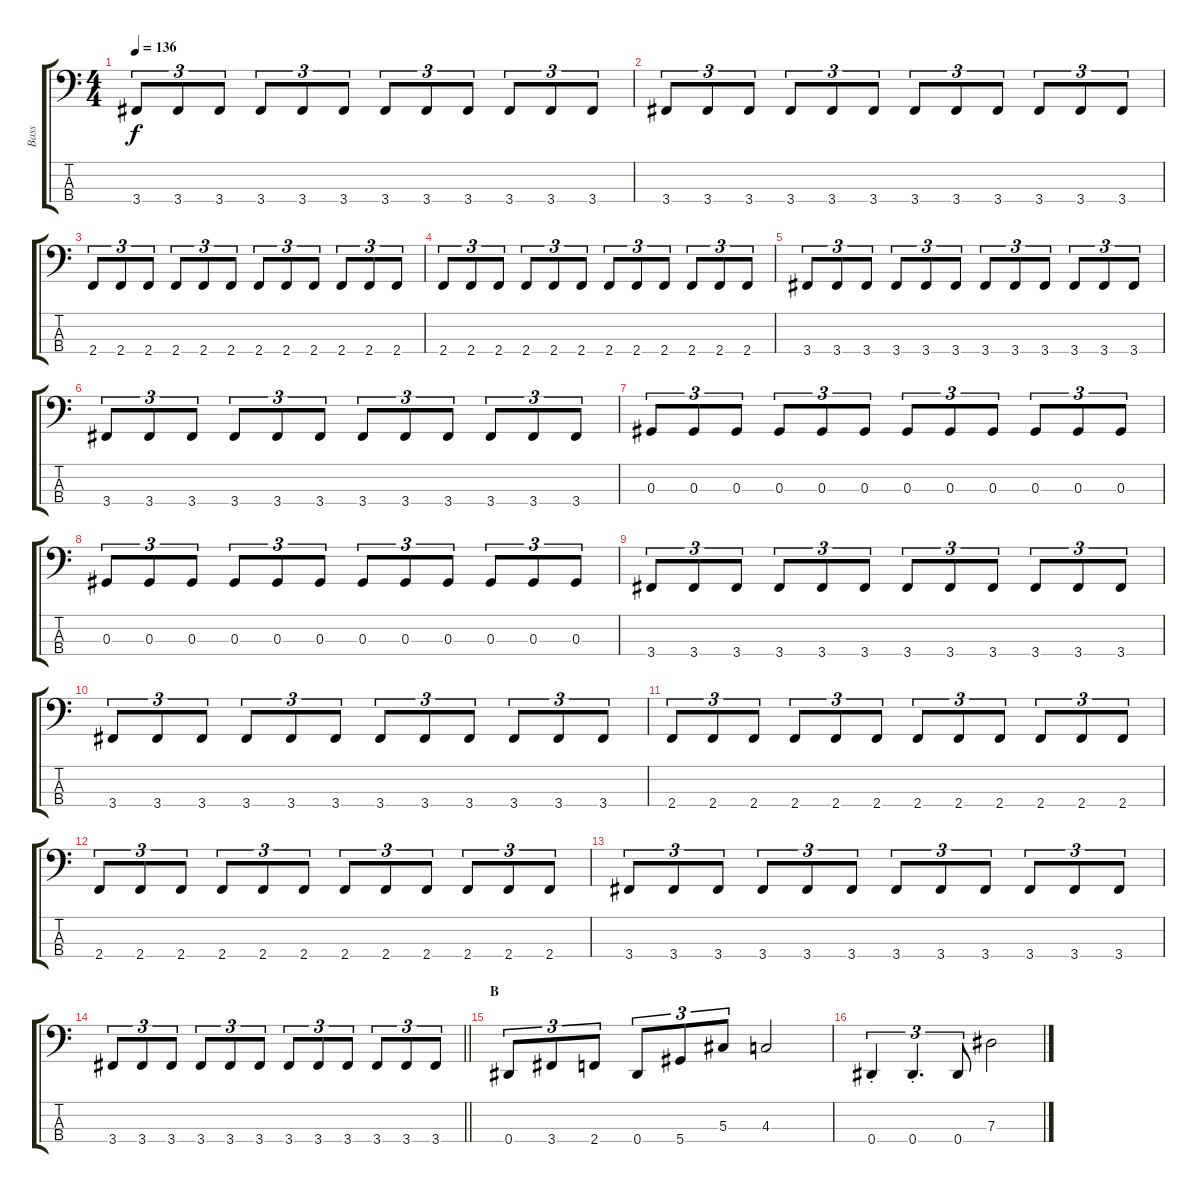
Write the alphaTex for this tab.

\track ("Bass" "Bass") {instrument electricbasspick}
\staff {score tabs}
\tuning (Gb2 Db2 Ab1 Eb1) {hide}
\ts (4 4)
\tempo 136
\clef f4
\ks c
3.4.8{tu (3 2) dy f} 3.4.8{tu (3 2)} 3.4.8{tu (3 2)} 3.4.8{tu (3 2)} 3.4.8{tu (3 2)} 3.4.8{tu (3 2)} 3.4.8{tu (3 2)} 3.4.8{tu (3 2)} 3.4.8{tu (3 2)} 3.4.8{tu (3 2)} 3.4.8{tu (3 2)} 3.4.8{tu (3 2)} |
3.4.8{tu (3 2)} 3.4.8{tu (3 2)} 3.4.8{tu (3 2)} 3.4.8{tu (3 2)} 3.4.8{tu (3 2)} 3.4.8{tu (3 2)} 3.4.8{tu (3 2)} 3.4.8{tu (3 2)} 3.4.8{tu (3 2)} 3.4.8{tu (3 2)} 3.4.8{tu (3 2)} 3.4.8{tu (3 2)} |
2.4.8{tu (3 2)} 2.4.8{tu (3 2)} 2.4.8{tu (3 2)} 2.4.8{tu (3 2)} 2.4.8{tu (3 2)} 2.4.8{tu (3 2)} 2.4.8{tu (3 2)} 2.4.8{tu (3 2)} 2.4.8{tu (3 2)} 2.4.8{tu (3 2)} 2.4.8{tu (3 2)} 2.4.8{tu (3 2)} |
2.4.8{tu (3 2)} 2.4.8{tu (3 2)} 2.4.8{tu (3 2)} 2.4.8{tu (3 2)} 2.4.8{tu (3 2)} 2.4.8{tu (3 2)} 2.4.8{tu (3 2)} 2.4.8{tu (3 2)} 2.4.8{tu (3 2)} 2.4.8{tu (3 2)} 2.4.8{tu (3 2)} 2.4.8{tu (3 2)} |
3.4.8{tu (3 2)} 3.4.8{tu (3 2)} 3.4.8{tu (3 2)} 3.4.8{tu (3 2)} 3.4.8{tu (3 2)} 3.4.8{tu (3 2)} 3.4.8{tu (3 2)} 3.4.8{tu (3 2)} 3.4.8{tu (3 2)} 3.4.8{tu (3 2)} 3.4.8{tu (3 2)} 3.4.8{tu (3 2)} |
3.4.8{tu (3 2)} 3.4.8{tu (3 2)} 3.4.8{tu (3 2)} 3.4.8{tu (3 2)} 3.4.8{tu (3 2)} 3.4.8{tu (3 2)} 3.4.8{tu (3 2)} 3.4.8{tu (3 2)} 3.4.8{tu (3 2)} 3.4.8{tu (3 2)} 3.4.8{tu (3 2)} 3.4.8{tu (3 2)} |
0.3.8{tu (3 2)} 0.3.8{tu (3 2)} 0.3.8{tu (3 2)} 0.3.8{tu (3 2)} 0.3.8{tu (3 2)} 0.3.8{tu (3 2)} 0.3.8{tu (3 2)} 0.3.8{tu (3 2)} 0.3.8{tu (3 2)} 0.3.8{tu (3 2)} 0.3.8{tu (3 2)} 0.3.8{tu (3 2)} |
0.3.8{tu (3 2)} 0.3.8{tu (3 2)} 0.3.8{tu (3 2)} 0.3.8{tu (3 2)} 0.3.8{tu (3 2)} 0.3.8{tu (3 2)} 0.3.8{tu (3 2)} 0.3.8{tu (3 2)} 0.3.8{tu (3 2)} 0.3.8{tu (3 2)} 0.3.8{tu (3 2)} 0.3.8{tu (3 2)} |
3.4.8{tu (3 2)} 3.4.8{tu (3 2)} 3.4.8{tu (3 2)} 3.4.8{tu (3 2)} 3.4.8{tu (3 2)} 3.4.8{tu (3 2)} 3.4.8{tu (3 2)} 3.4.8{tu (3 2)} 3.4.8{tu (3 2)} 3.4.8{tu (3 2)} 3.4.8{tu (3 2)} 3.4.8{tu (3 2)} |
3.4.8{tu (3 2)} 3.4.8{tu (3 2)} 3.4.8{tu (3 2)} 3.4.8{tu (3 2)} 3.4.8{tu (3 2)} 3.4.8{tu (3 2)} 3.4.8{tu (3 2)} 3.4.8{tu (3 2)} 3.4.8{tu (3 2)} 3.4.8{tu (3 2)} 3.4.8{tu (3 2)} 3.4.8{tu (3 2)} |
2.4.8{tu (3 2)} 2.4.8{tu (3 2)} 2.4.8{tu (3 2)} 2.4.8{tu (3 2)} 2.4.8{tu (3 2)} 2.4.8{tu (3 2)} 2.4.8{tu (3 2)} 2.4.8{tu (3 2)} 2.4.8{tu (3 2)} 2.4.8{tu (3 2)} 2.4.8{tu (3 2)} 2.4.8{tu (3 2)} |
2.4.8{tu (3 2)} 2.4.8{tu (3 2)} 2.4.8{tu (3 2)} 2.4.8{tu (3 2)} 2.4.8{tu (3 2)} 2.4.8{tu (3 2)} 2.4.8{tu (3 2)} 2.4.8{tu (3 2)} 2.4.8{tu (3 2)} 2.4.8{tu (3 2)} 2.4.8{tu (3 2)} 2.4.8{tu (3 2)} |
3.4.8{tu (3 2)} 3.4.8{tu (3 2)} 3.4.8{tu (3 2)} 3.4.8{tu (3 2)} 3.4.8{tu (3 2)} 3.4.8{tu (3 2)} 3.4.8{tu (3 2)} 3.4.8{tu (3 2)} 3.4.8{tu (3 2)} 3.4.8{tu (3 2)} 3.4.8{tu (3 2)} 3.4.8{tu (3 2)} |
\barLineRight lightlight
3.4.8{tu (3 2)} 3.4.8{tu (3 2)} 3.4.8{tu (3 2)} 3.4.8{tu (3 2)} 3.4.8{tu (3 2)} 3.4.8{tu (3 2)} 3.4.8{tu (3 2)} 3.4.8{tu (3 2)} 3.4.8{tu (3 2)} 3.4.8{tu (3 2)} 3.4.8{tu (3 2)} 3.4.8{tu (3 2)} |
\section ("" "B")
0.4.8{tu (3 2)} 3.4.8{tu (3 2)} 2.4.8{tu (3 2)} 0.4.8{tu (3 2)} 5.4.8{tu (3 2)} 5.3.8{tu (3 2)} 4.3.2 |
0.4{st}.4{tu (3 2)} 0.4{st}.4{d tu (3 2)} 0.4.8{tu (3 2)} 7.3.2
